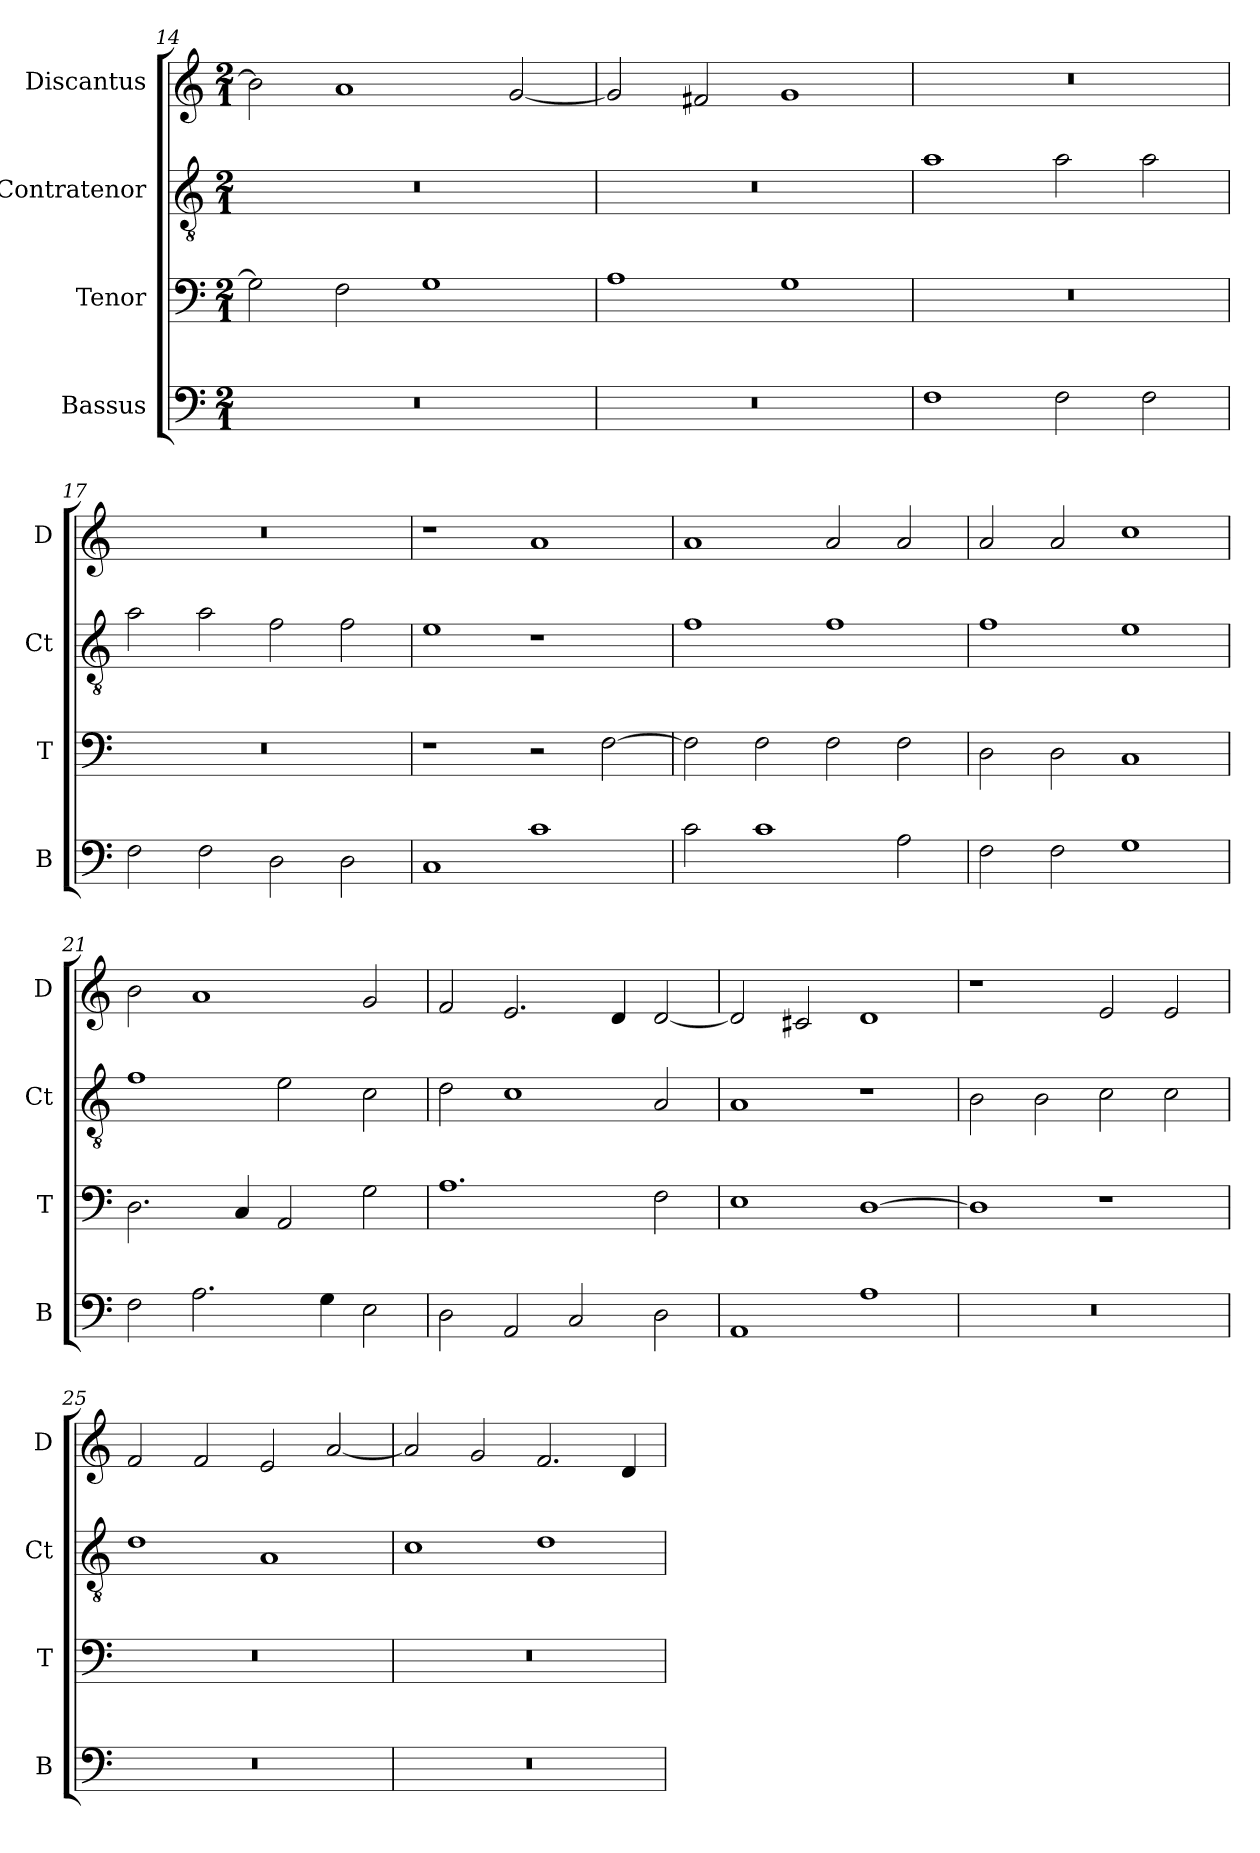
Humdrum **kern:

**kern	**kern	**kern	**kern
*part4	*part3	*part2	*part1
*staff4	*staff3	*staff2	*staff1
*I"Bassus	*I"Tenor	*I"Contratenor	*I"Discantus
*I'B	*I'T	*I'Ct	*I'D
*clefF4	*clefF4	*clefGv2	*clefG2
*k[]	*k[]	*k[]	*k[]
*M2/1	*M2/1	*M2/1	*M2/1
=14	=14	=14	=14
0r	2G\]	0r	2b-\]
.	2F\	.	1a
.	1G	.	.
.	.	.	[2g/
=15	=15	=15	=15
0r	1A	0r	2g/]
.	.	.	2f#X/
.	1G	.	1g
=16	=16	=16	=16
1F	0r	1a	0r
2F\	.	2a\	.
2F\	.	2a\	.
=17	=17	=17	=17
2F\	0r	2a\	0r
2F\	.	2a\	.
2D\	.	2f\	.
2D\	.	2f\	.
=18	=18	=18	=18
1C	1r	1e	1r
1c	2r	1r	1a
.	[2F\	.	.
=19	=19	=19	=19
2c\	2F\]	1f	1a
1c	2F\	.	.
.	2F\	1f	2a/
2A\	2F\	.	2a/
=20	=20	=20	=20
2F\	2D\	1f	2a/
2F\	2D\	.	2a/
1G	1C	1e	1cc
=21	=21	=21	=21
2F\	2.D\	1f	2b\
2.A\	.	.	1a
.	4C/	.	.
.	2AA/	2e\	.
4G\	.	.	.
2E\	2G\	2c\	2g/
=22	=22	=22	=22
2D\	1.A	2d\	2f/
2AA/	.	1c	2.e/
2C/	.	.	.
.	.	.	4d/
2D\	2F\	2A/	[2d/
=23	=23	=23	=23
1AA	1E	1A	2d/]
.	.	.	2c#X/
1A	[1D	1r	1d
=24	=24	=24	=24
0r	1D]	2B\	1r
.	.	2B\	.
.	1r	2c\	2e/
.	.	2c\	2e/
=25	=25	=25	=25
0r	0r	1d	2f/
.	.	.	2f/
.	.	1A	2e/
.	.	.	[2a/
=26	=26	=26	=26
0r	0r	1c	2a/]
.	.	.	2g/
.	.	1d	2.f/
.	.	.	4d/
=	=	=	=
*-	*-	*-	*-
